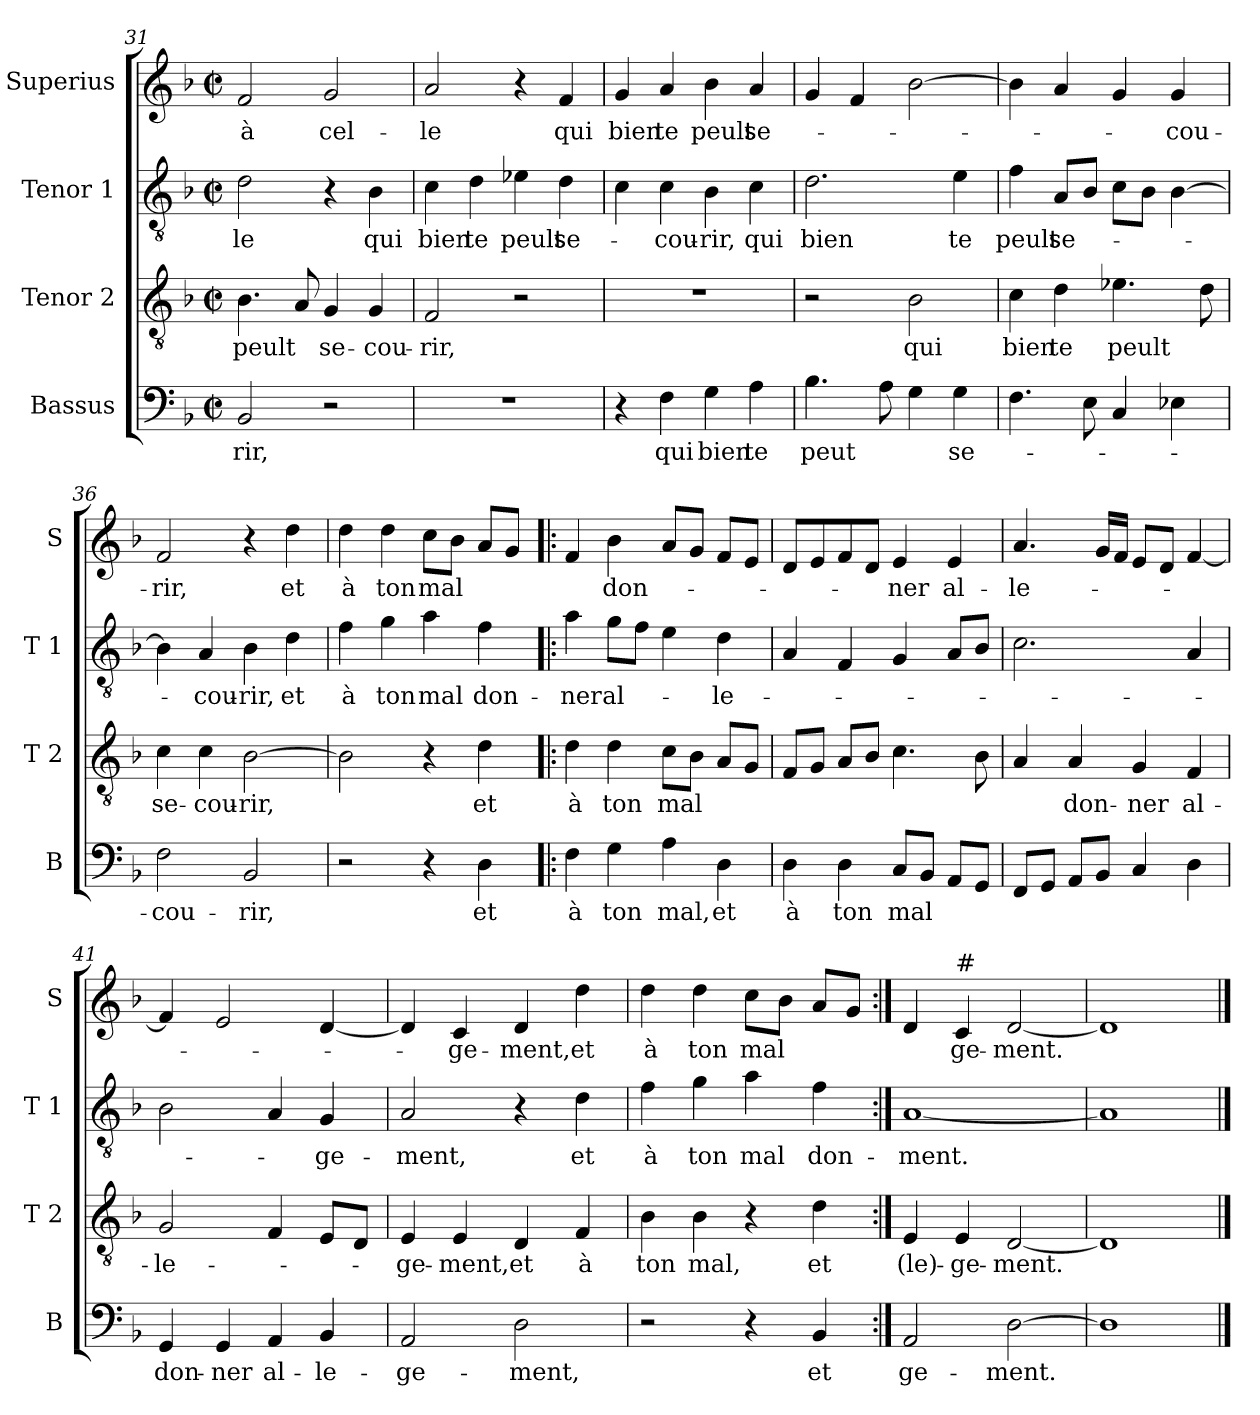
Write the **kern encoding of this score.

**kern	**text	**kern	**text	**kern	**text	**kern	**text
*part4	*part4	*part3	*part3	*part2	*part2	*part1	*part1
*staff4	*staff4	*staff3	*staff3	*staff2	*staff2	*staff1	*staff1
*I"Bassus	*	*I"Tenor 2	*	*I"Tenor 1	*	*I"Superius	*
*I'B	*	*I'T 2	*	*I'T 1	*	*I'S	*
!!LO:PB:g=z
*clefF4	*	*clefGv2	*	*clefGv2	*	*clefG2	*
*k[b-]	*	*k[b-]	*	*k[b-]	*	*k[b-]	*
*F:	*	*F:	*	*F:	*	*F:	*
*M2/2	*	*M2/2	*	*M2/2	*	*M2/2	*
*met(c|)	*	*met(c|)	*	*met(c|)	*	*met(c|)	*
=31	=31	=31	=31	=31	=31	=31	=31
2BB-/	-rir,	4.B-\	peult	2d\	-le	2f/	à
.	.	8A/	.	.	.	.	.
2r	.	4G/	se-	4r	.	2g/	cel-
.	.	4G/	-cou-	4B-\	qui	.	.
=32	=32	=32	=32	=32	=32	=32	=32
1r	.	2F/	-rir,	4c\	bien	2a/	-le
.	.	.	.	4d\	te	.	.
.	.	2r	.	4e-X\	peult	4r	.
.	.	.	.	4d\	se-	4f/	qui
=33	=33	=33	=33	=33	=33	=33	=33
4r	.	1r	.	4c\	.	4g/	bien
4F\	qui	.	.	4c\	-cou-	4a/	te
4G\	bien	.	.	4B-\	-rir,	4b-\	peult
4A\	te	.	.	4c\	qui	4a/	se-
=34	=34	=34	=34	=34	=34	=34	=34
4.B-\	peut	2r	.	2.d\	bien	4g/	.
.	.	.	.	.	.	4f/	.
8A\	.	.	.	.	.	.	.
4G\	.	2B-\	qui	.	.	[2b-\	.
4G\	se-	.	.	4e\	te	.	.
=35	=35	=35	=35	=35	=35	=35	=35
4.F\	.	4c\	bien	4f\	peult	4b-\]	.
.	.	4d\	te	8A/L	se-	4a/	.
8E\	.	.	.	8B-/J	.	.	.
4C/	.	4.e-X\	peult	8c\L	.	4g/	.
.	.	.	.	8B-\J	.	.	.
4E-X\	.	.	.	[4B-\	.	4g/	-cou-
.	.	8d\	.	.	.	.	.
!!LO:LB:g=z
=36	=36	=36	=36	=36	=36	=36	=36
2F\	-cou-	4c\	se-	4B-\]	.	2f/	-rir,
.	.	4c\	-cou-	4A/	-cou-	.	.
2BB-/	-rir,	[2B-\	-rir,	4B-\	-rir,	4r	.
.	.	.	.	4d\	et	4dd\	et
=37	=37	=37	=37	=37	=37	=37	=37
2r	.	2B-\]	.	4f\	à	4dd\	à
.	.	.	.	4g\	ton	4dd\	ton
4r	.	4r	.	4a\	mal	8cc\L	mal
.	.	.	.	.	.	8b-\J	.
4D\	et	4d\	et	4f\	don-	8a/L	.
.	.	.	.	.	.	8g/J	.
=38!|:	=38!|:	=38!|:	=38!|:	=38!|:	=38!|:	=38!|:	=38!|:
4F\	à	4d\	à	4a\	-ner	4f/	.
4G\	ton	4d\	ton	8g\L	al-	4b-\	don-
.	.	.	.	8f\J	.	.	.
4A\	mal,	8c\L	mal	4e\	.	8a/L	.
.	.	8B-\J	.	.	.	8g/J	.
4D\	et	8A/L	.	4d\	-le-	8f/L	.
.	.	8G/J	.	.	.	8e/J	.
=39	=39	=39	=39	=39	=39	=39	=39
4D\	à	8F/L	.	4A/	.	8d/L	.
.	.	8G/J	.	.	.	8e/	.
4D\	ton	8A/L	.	4F/	.	8f/	.
.	.	8B-/J	.	.	.	8d/J	.
8C/L	mal	4.c\	.	4G/	.	4e/	-ner
8BB-/J	.	.	.	.	.	.	.
8AA/L	.	.	.	8A/L	.	4e/	al-
8GG/J	.	8B-\	.	8B-/J	.	.	.
=40	=40	=40	=40	=40	=40	=40	=40
8FF/L	.	4A/	.	2.c\	.	4.a/	-le-
8GG/J	.	.	.	.	.	.	.
8AA/L	.	4A/	don-	.	.	.	.
8BB-/J	.	.	.	.	.	16g/LL	.
.	.	.	.	.	.	16f/JJ	.
4C/	.	4G/	-ner	.	.	8e/L	.
.	.	.	.	.	.	8d/J	.
4D\	.	4F/	al-	4A/	.	[4f/	.
!!LO:LB:g=z
=41	=41	=41	=41	=41	=41	=41	=41
4GG/	don-	2G/	-le-	2B-\	.	4f/]	.
4GG/	-ner	.	.	.	.	2e/	.
4AA/	al-	4F/	.	4A/	.	.	.
4BB-/	-le-	8E/L	.	4G/	-ge-	[4d/	.
.	.	8D/J	.	.	.	.	.
=42	=42	=42	=42	=42	=42	=42	=42
2AA/	-ge-	4E/	-ge-	2A/	-ment,	4d/]	.
.	.	4E/	-ment,	.	.	4c/	-ge-
2D\	-ment,	4D/	et	4r	.	4d/	-ment,
.	.	4F/	à	4d\	et	4dd\	et
=43	=43	=43	=43	=43	=43	=43	=43
2r	.	4B-\	ton	4f\	à	4dd\	à
.	.	4B-\	mal,	4g\	ton	4dd\	ton
4r	.	4r	.	4a\	mal	8cc\L	mal
.	.	.	.	.	.	8b-\J	.
4BB-/	et	4d\	et	4f\	don-	8a/L	.
.	.	.	.	.	.	8g/J	.
=44:|!	=44:|!	=44:|!	=44:|!	=44:|!	=44:|!	=44:|!	=44:|!
2AA/	ge-	4E/	(le)-	[1A	-ment.	4d/	.
!	!	!	!	!	!	!LO:TX:a:t=#	!
.	.	4E/	-ge-	.	.	4c/	ge-
[2D\	-ment.	[2D/	-ment.	.	.	[2d/	-ment.
=45	=45	=45	=45	=45	=45	=45	=45
1D]	.	1D]	.	1A]	.	1d]	.
==	==	==	==	==	==	==	==
*-	*-	*-	*-	*-	*-	*-	*-
